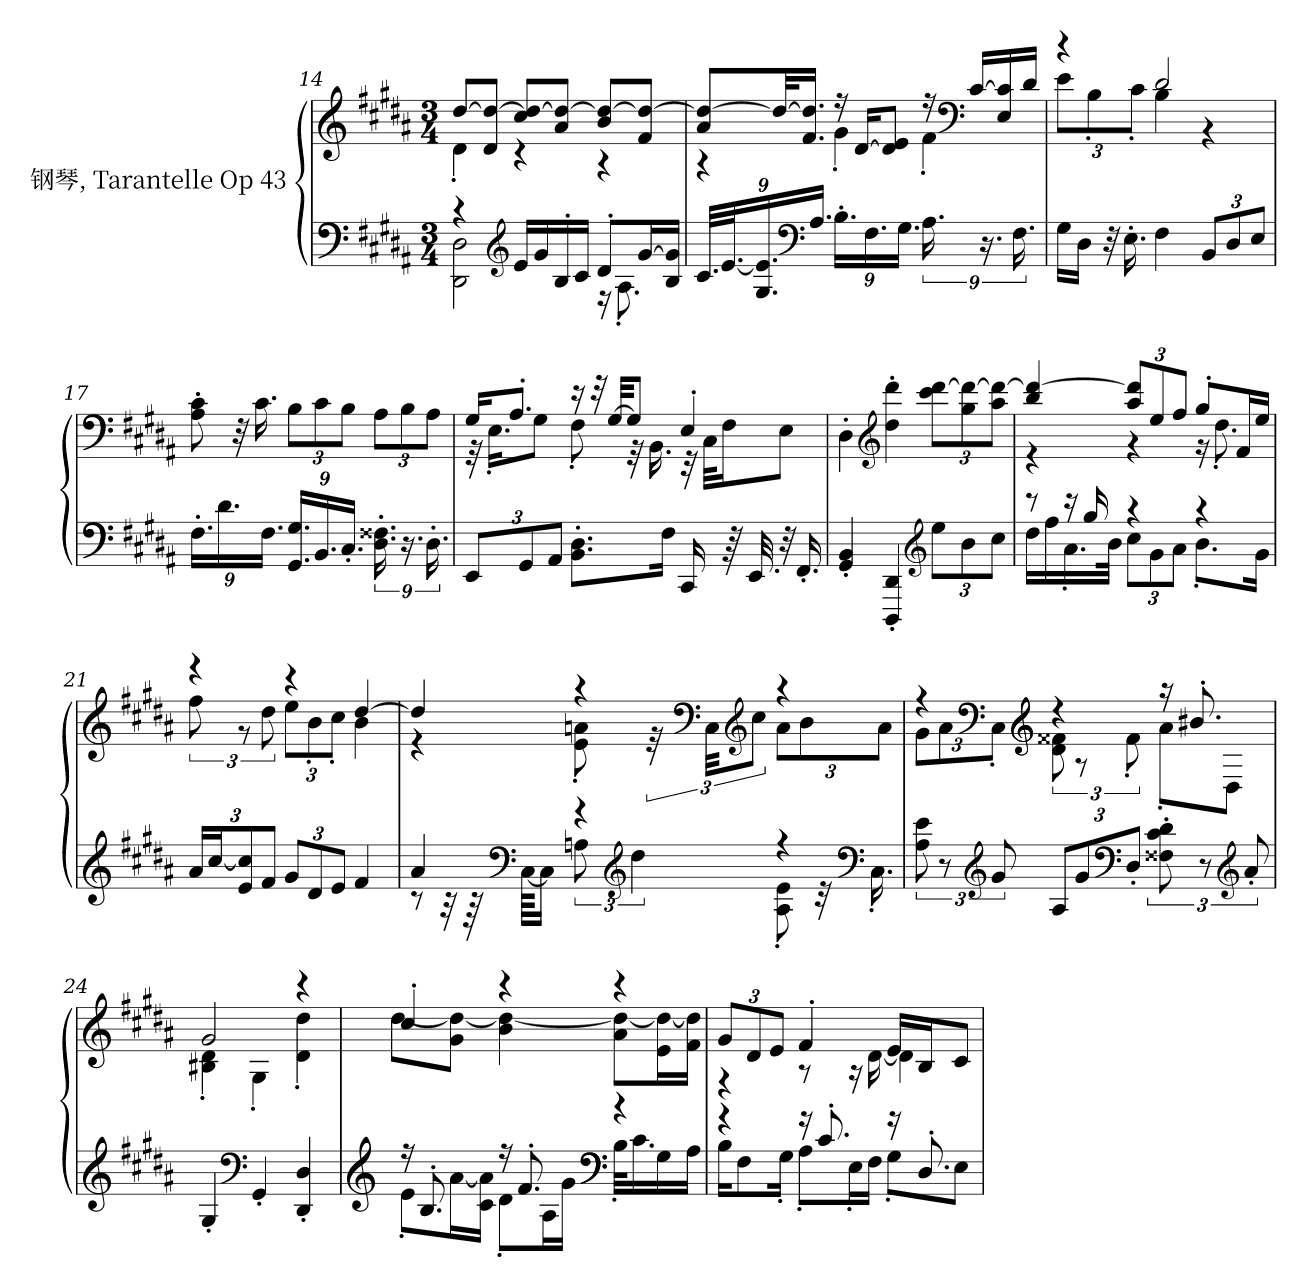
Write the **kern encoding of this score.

**kern	**kern
*part1	*part1
*staff2	*staff1
*I"钢琴, Tarantelle Op 43	*
*clefF4	*clefG2
*k[f#c#g#d#a#]	*k[f#c#g#d#a#]
*M3/4	*M3/4
=14	=14
*^	*^
4r	2DD#\ 2D#\	[8dd#/L	4d#'\
.	.	8d#/ 8dd#/_J	.
*clefG2	*	*	*
16e/LL	.	8cc#/ 8dd#/_L	4r
16g#/	.	.	.
16B'/	.	8a#/ 8dd#/_J	.
16c#/JJ	.	.	.
8d#'/L	16r	8b/ 8dd#/_L	4r
.	8.A#'\	.	.
[16g#/L	.	8f#/ 8dd#/_J	.
16B/ 16g#/]JJ	.	.	.
*v	*v	*	*
!!LO:LB:g=z	!!
=15	=15	=15
36.c#/LLL	8a#/ 8dd#/_L	4r
[36.e/J	.	.
18.G#/ 18.e/]	.	.
.	32dd#/KL_	.
.	16.f#/ 16.dd#/]JJ	.
*clefF4	*	*
18.A#/JJ	.	.
18.B'\LL	16r	4g#'\
.	[16d#/KL	.
18.F#\	.	.
.	8d#/] 8e/J	.
18.G#\JJ	.	.
18.A#\	16r	4f#'\
*	*clefF4	*
.	[16c#/LL	.
18.r	.	.
.	16E/ 16c#/]	.
18.F#\	.	.
.	16d#/JJ	.
=16	=16	=16
*	*	*Xbrackettup
16G#\LL	4r	12e\L
16D#\JJ	.	.
.	.	12B'\
32r	.	.
16.E'\	.	.
.	.	12c#'\J
4F#\	2d#/	4B\
*Xbrackettup	*	*
12BB/L	.	4r
12D#/	.	.
12E/J	.	.
*	*v	*v
=17	=17
*brackettup	*
18.F#'\LL	8A#\' 8c#\'
18.d#\	.
.	32r
.	16.c#\
18.F#\JJ	.
18.GG#/ 18.G#/LL	12B\L
18.BB/	12c#\
18.C#'/JJ	12B\J
18.D#\' 18.F##X\'	12A#\L
18.r	12B\
18.D#'\	12A#\J
!!LO:LB:g=z
=18	=18
*Xbrackettup	*
*	*^
12EE/L	16G#/KL	32r
.	.	16.E'\KL
.	8.A#'/J	.
12GG#/	.	.
.	.	8G#\J
12AA#/J	.	.
8.BB\' 8.D#\'L	16r	8F#'\
.	32r	.
.	[32G#/KKL	.
.	8G#/J]	32r
.	.	16.BB\
16F#\Jk	.	.
16CC#/	4E'/	32r
.	.	32C#\KLL
64r	.	16F#\J
32.EE/	.	.
32r	.	8E\J
16.FF#'/	.	.
*	*v	*v
=19	=19
4GG#/' 4BB/'	4D#'\
*	*clefG2
4DDD#/' 4DD#/'	4dd#\' 4ddd#\'
*clefG2	*
12ee\L	12ccc#\ [12ddd#\L
12b\	12gg#\ 12ddd#\_
12cc#\J	12aa#\ 12ddd#\_J
=20	=20
*^	*^
8r	16dd#\LL	4bb/ 4ddd#/_	4r
.	16ff#\	.	.
16r	16.a#'\	.	.
16gg#/	.	.	.
.	32b\JJk	.	.
4r	12cc#\L	12aa#/ 12ddd#/]L	4r
.	12g#\	12ee/	.
.	12a#\J	12ff#/J	.
4r	8.b'\L	8gg#'/L	16r
.	.	.	8.dd#'\
.	.	16f#/L	.
.	16g#\Jk	16ee/JJ	.
*v	*v	*	*
!!LO:LB:g=z	!!
=21	=21	=21
*	*	*brackettup
24a#/LL	4r	12ff#\
[24cc#/J	.	.
12e/ 12cc#/]	.	12r
12f#/J	.	12dd#\
*	*	*Xbrackettup
12g#/L	4r	12ee\L
12d#/	.	12b'\
12e/J	.	12cc#'\J
4f#/	[4dd#/	4b\
=22	=22	=22
*^	*	*
4a#/	8r	4dd#/]	4r
.	32r	.	.
.	64r	.	.
*clefF4	*	*	*
.	[64C#\KKLL	.	.
.	16C#\JJ]	.	.
*	*brackettup	*	*
4r	12An\	4r	8e\' 8an\'
*clefG2	*	*	*
.	6dd#\	.	.
*	*	*	*brackettup
.	.	.	48r
*	*	*clefF4	*
.	.	.	48C#\KKL
*	*	*clefG2	*
.	.	.	12cc#\J
*	*	*	*Xbrackettup
4r	8A\' 8e\'	4r	12a\L
.	.	.	12b\
.	32r	.	.
*clefF4	*	*	*
.	16.C#'\	.	.
.	.	.	12a\J
*v	*v	*	*
!!LO:LB:g=z	!!
=23	=23	=23
12A#\ 12e\	4r	12g#\L
12r	.	12a#\
*clefG2	*clefF4	*
12g#/	.	12C#'\J
*	*clefG2	*
*Xbrackettup	*	*brackettup
12A#/L	4r	12d#\ 12f##X\
12g#/	.	12r
*clefF4	*	*
12D#'/J	.	12f##'\
*brackettup	*	*
12F##X\' 12c#\' 12d#\'	16r	8a#'\L
.	8.b#X'/	.
12r	.	.
.	.	8D#\J
*clefG2	*	*
12a#'/	.	.
=24	=24	=24
4G#'/	2g#/	4B#X\' 4d#\'
*clefF4	*	*
4GG#'/	.	4G#'\
4DD#/' 4D#/'	4r	4d#\' 4dd#\'
!!LO:PB:g=z	!!
=25	=25	=25
*clefG2	*	*
*^	*	*
16r	8e'\L	4cc#'/	[8dd#\L
8.B'/	.	.	.
.	[16a#\L	.	8g#\ 8dd#\_J
.	16c#\ 16a#\]JJ	.	.
16r	8d#'\L	4r	4b\ 4dd#\_
8.f#'/	.	.	.
.	16A#\L	.	.
.	16g#\JJ	.	.
*clefF4	*	*	*
4r	32B'\KLL	4r	8a#\ 8dd#\_L
.	16.c#\	.	.
.	16G#\	.	16e\ 16dd#\_L
.	16A#\JJ	.	16f#\ 16dd#\]JJ
=26	=26	=26	=26
*	*	*Xbrackettup	*
4r	16B\KL	12g#/L	4r
.	8F#\	.	.
.	.	12d#/	.
.	.	12e/J	.
.	16G#'\Jk	.	.
16r	8A#'\L	4f#'/	8r
8.c#'/	.	.	.
.	16E'\L	.	16r
.	16F#\JJ	.	[16d#\
16r	8G#'\L	16e/LL	4d#\]
8.D#'/	.	16B/J	.
.	8E\J	8c#/J	.
*v	*v	*	*
*	*v	*v
=	=
*-	*-
